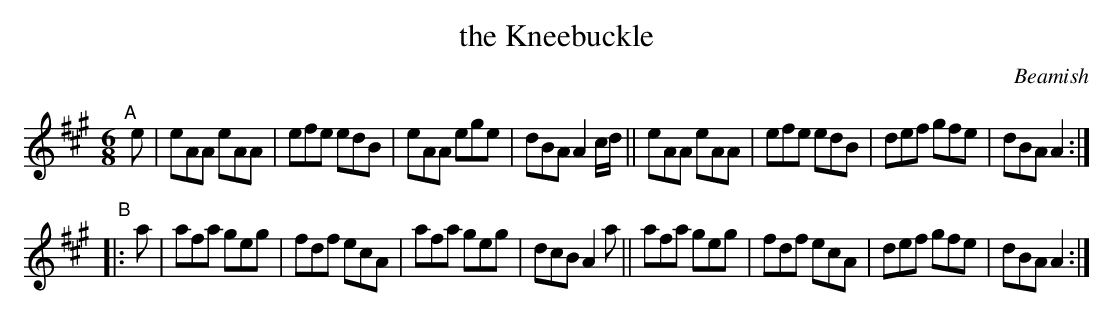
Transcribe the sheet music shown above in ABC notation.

X:1
T: the Kneebuckle
O: Beamish
M: 6/8
L: 1/8
K: A
"^A"[|] e |\
eAA eAA | efe edB | eAA ege | dBA A2c/d/ ||\
eAA eAA | efe edB | def gfe | dBA A2 :|
"^B"|: a |\
afa geg | fdf ecA | afa geg | dcB A2a ||\
afa geg | fdf ecA | def gfe | dBA A2 :|
